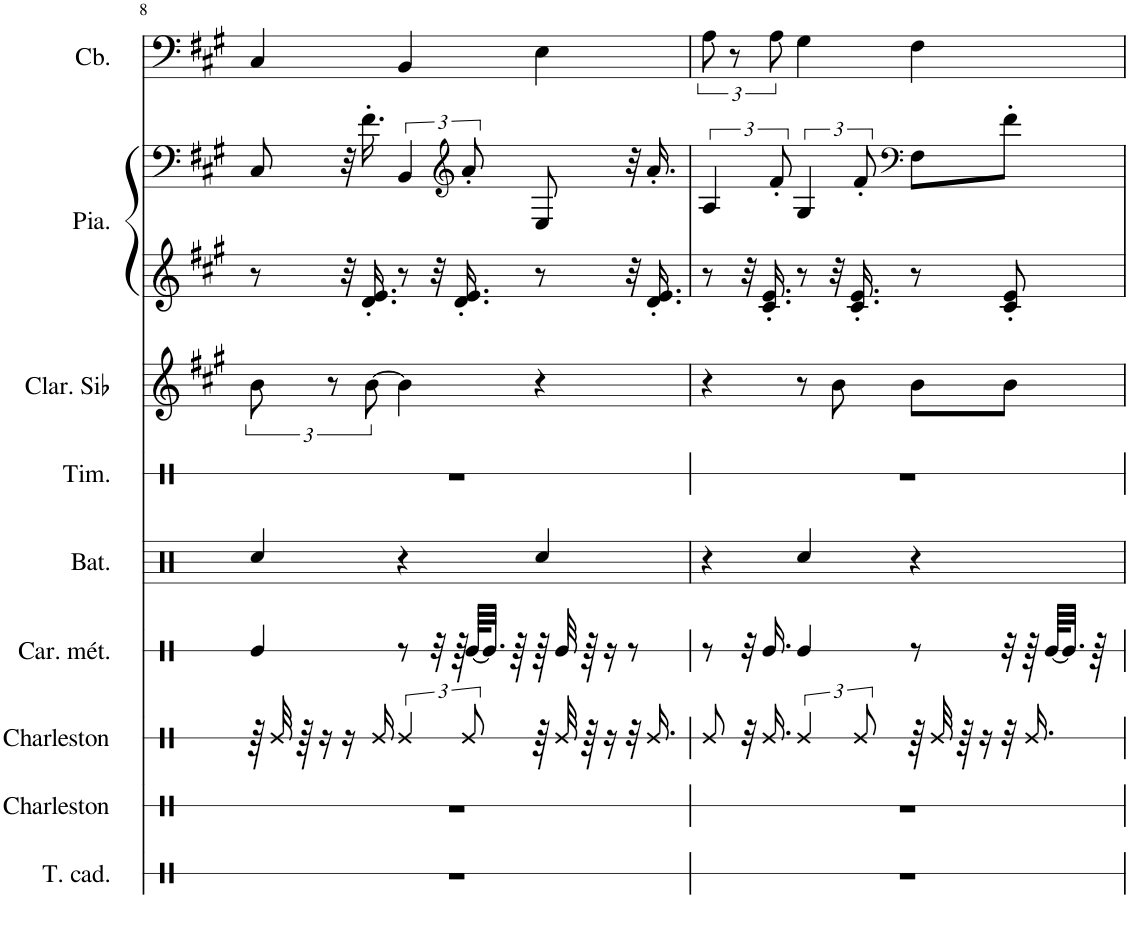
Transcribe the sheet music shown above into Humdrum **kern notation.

**kern	**kern	**kern	**kern	**kern	**kern	**kern	**kern	**kern	**kern
*part9	*part8	*part7	*part6	*part5	*part4	*part3	*part2	*part2	*part1
*staff10	*staff9	*staff8	*staff7	*staff6	*staff5	*staff4	*staff3	*staff2	*staff1
*I"Tambour sur cadre, TOMS	*I"Charleston, OPEN HIHAT	*I"Charleston, CLOSED H.H	*I"Carillon en métal, PERCUSSION	*I"Batterie, SNARE DRUM	*I"Timbre, BASS DRUM	*I"Clarinette en Sib	*I"Piano, A.PIANO 1	*	*I"Contrebasse, ACOU BASS
*I'T. cad.	*I'Charleston	*I'Charleston	*I'Car. mét.	*I'Bat.	*I'Tim.	*I'Clar. Sib	*I'Pia.	*	*I'Cb.
!!LO:PB:g=z
*clefX	*clefX	*clefX	*clefX	*clefX	*clefX	*clefG2	*clefG2	*clefG2	*clefF4
*	*	*	*	*	*	*Trd1c2	*	*	*Trd7c12
*k[]	*k[]	*k[]	*k[]	*k[]	*k[]	*k[f#c#g#]	*k[f#c#g#]	*k[f#c#g#]	*k[f#c#g#]
*M3/4	*M3/4	*M3/4	*M3/4	*M3/4	*M3/4	*M3/4	*M3/4	*M3/4	*M3/4
=8	=8	=8	=8	=8	=8	=8	=8	=8	=8
2.r	2.r	64r	4Re/	4Rcc/	2.r	12b\	8r	8C#/	4C#/
.	.	32Re/	.	.	.	.	.	.	.
.	.	64r	.	.	.	.	.	.	.
.	.	16r	.	.	.	.	.	.	.
.	.	.	.	.	.	12r	.	.	.
.	.	16r	.	.	.	.	32r	32r	.
.	.	.	.	.	.	.	16.d/' 16.e/'	16.f#'\	.
.	.	.	.	.	.	[12b\	.	.	.
.	.	16Re/	.	.	.	.	.	.	.
.	.	6Re/	8r	4r	.	4b\]	8r	6BB/	4BB/
.	.	.	32r	.	.	.	32r	.	.
.	.	.	64r	.	.	.	16.d/' 16.e/'	.	.
*	*	*	*	*	*	*	*	*clefG2	*
.	.	12Re/	.	.	.	.	.	12a'/	.
.	.	.	[64Re/KLLL	.	.	.	.	.	.
.	.	.	32.Re/JJJ]	.	.	.	.	.	.
.	.	.	64r	.	.	.	.	.	.
.	.	64r	64r	4Rcc/	.	4r	8r	8E/	4E\
.	.	32Re/	32Re/	.	.	.	.	.	.
.	.	64r	64r	.	.	.	.	.	.
.	.	16r	16r	.	.	.	.	.	.
.	.	32r	8r	.	.	.	32r	32r	.
.	.	16.Re/	.	.	.	.	16.d/' 16.e/'	16.a'/	.
=9	=9	=9	=9	=9	=9	=9	=9	=9	=9
2.r	2.r	8Re/	8r	4r	2.r	4r	8r	6A/	12A\
.	.	.	.	.	.	.	.	.	12r
.	.	32r	32r	.	.	.	32r	.	.
.	.	16.Re/	16.Re/	.	.	.	16.c#/' 16.e/'	.	.
.	.	.	.	.	.	.	.	12f#'/	12A\
.	.	6Re/	4Re/	4Rcc/	.	8r	8r	6G#/	4G#\
.	.	.	.	.	.	8b\	32r	.	.
.	.	.	.	.	.	.	16.c#/' 16.e/'	.	.
.	.	12Re/	.	.	.	.	.	12f#'/	.
*	*	*	*	*	*	*	*	*clefF4	*
.	.	64r	8r	4r	.	8b\L	8r	8F#\L	4F#\
.	.	32Re/	.	.	.	.	.	.	.
.	.	64r	.	.	.	.	.	.	.
.	.	16r	.	.	.	.	.	.	.
.	.	32r	32r	.	.	8b\J	8c#/' 8e/'	8f#'\J	.
.	.	16.Re/	64r	.	.	.	.	.	.
.	.	.	[64Re/KLLL	.	.	.	.	.	.
.	.	.	32.Re/JJJ]	.	.	.	.	.	.
.	.	.	64r	.	.	.	.	.	.
=	=	=	=	=	=	=	=	=	=
*-	*-	*-	*-	*-	*-	*-	*-	*-	*-
